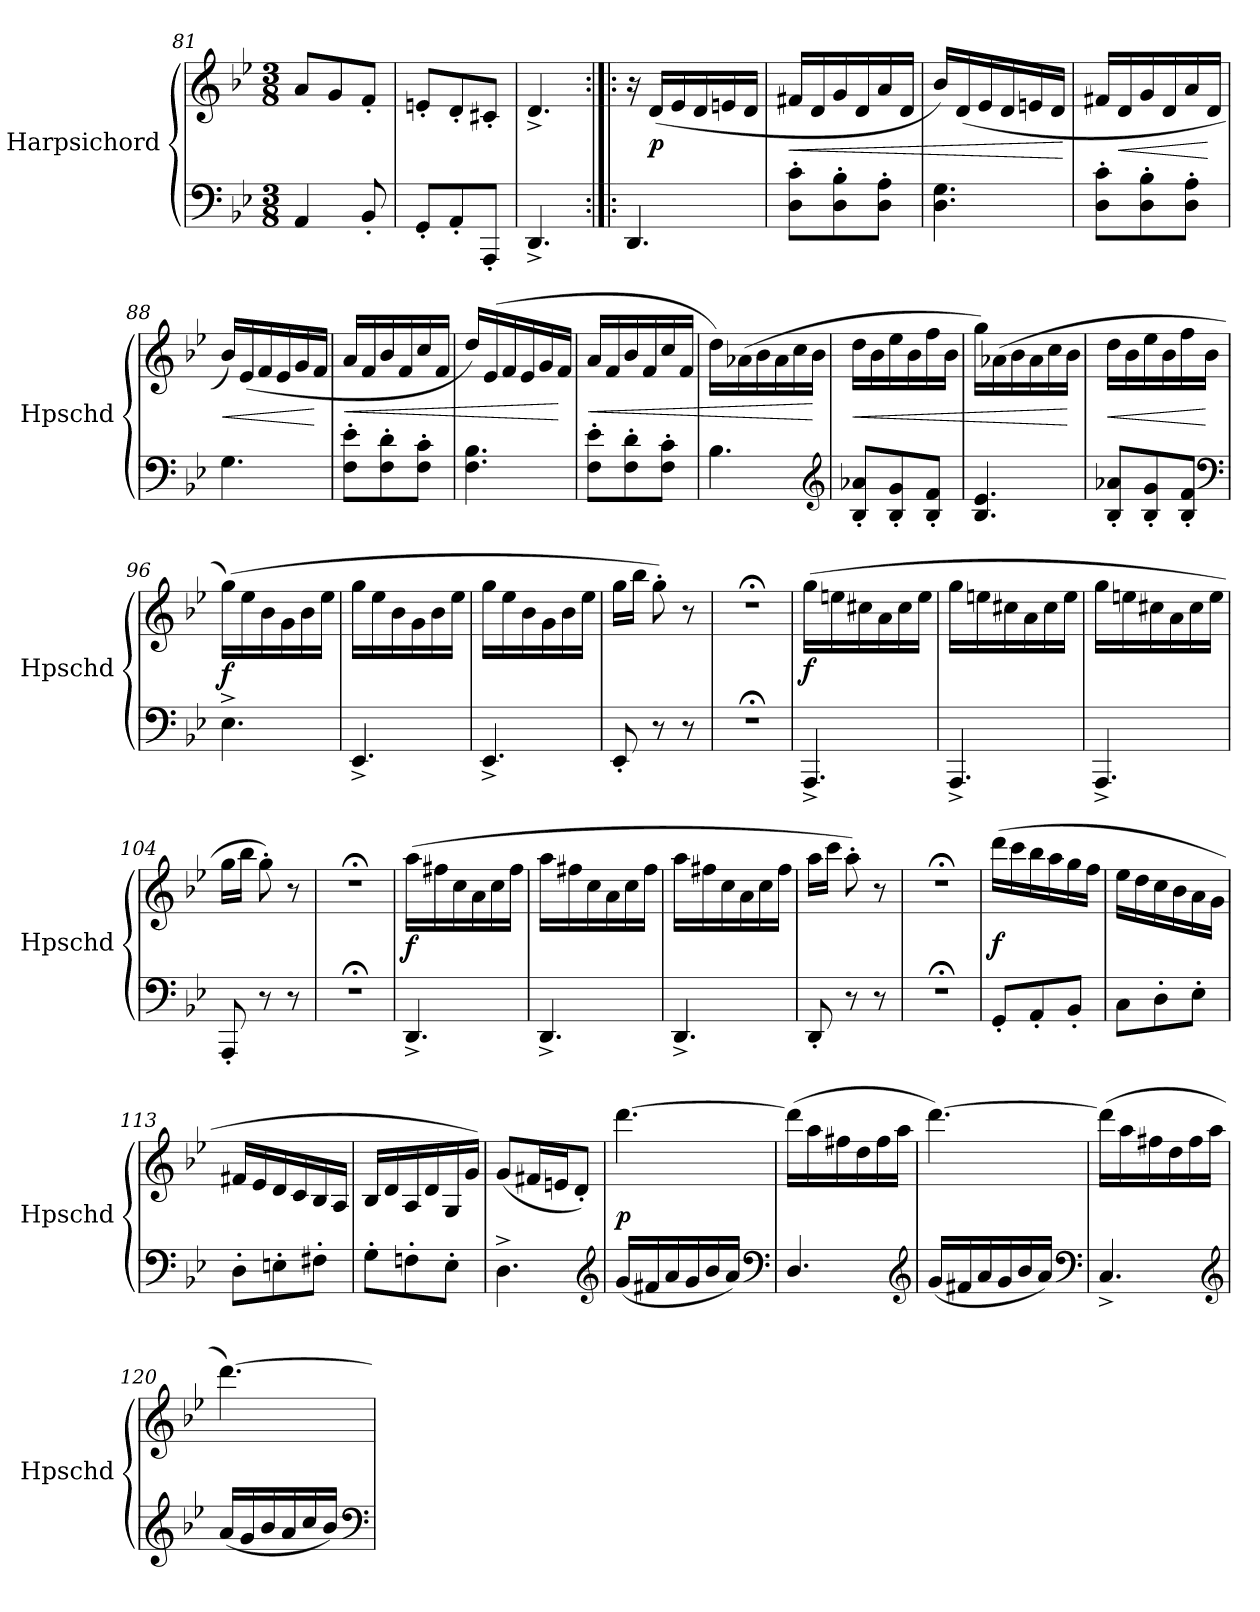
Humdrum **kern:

**kern	**kern	**dynam
*part1	*part1	*part1
*staff2	*staff1	*staff1/2
*I"Harpsichord	*	*
*I'Hpschd	*	*
*clefF4	*clefG2	*
*k[b-e-]	*k[b-e-]	*
*g:	*g:	*
*M3/8	*M3/8	*
=81	=81	=81
4AA/	8a/L	.
.	8g/	.
8BB-'/	8f'/J	.
=82	=82	=82
8GG'/L	8en'/L	.
8AA'/	8d'/	.
8AAA'/J	8c#X'/J	.
=83	=83	=83
4.DD^/	4.d^/	.
=84:|!|:	=84:|!|:	=84:|!|:
4.DD/	16r	.
.	(16d/LL	p
.	16e-/	.
.	16d/	.
.	16en/	.
.	16d/JJ	.
=85	=85	=85
8D'\ 8c'\L	16f#X/LL	<
.	16d/	.
8D'\ 8B-'\	16g/	.
.	16d/	.
8D'\ 8A'\J	16a/	.
.	16d/JJ	.
=86	=86	=86
4.D\ 4.G\	16b-/LL)	.
.	(16d/	.
.	16e-/	.
.	16d/	.
.	16en/	.
.	16d/JJ	.
.	.	[
=87	=87	=87
8D'\ 8c'\L	16f#X/LL	.
.	16d/	<
8D'\ 8B-'\	16g/	.
.	16d/	.
8D'\ 8A'\J	16a/	.
.	16d/JJ	[
=88	=88	=88
4.G\	16b-/LL)	<
.	(16e-/	.
.	16f/	.
.	16e-/	.
.	16g/	.
.	16f/JJ	[
=89	=89	=89
8F'\ 8e-'\L	16a/LL	<
.	16f/	.
8F'\ 8d'\	16b-/	.
.	16f/	.
8F'\ 8c'\J	16cc/	.
.	16f/JJ	.
=90	=90	=90
4.F\ 4.B-\	16dd/LL)	.
.	(16e-/	.
.	16f/	.
.	16e-/	.
.	16g/	.
.	16f/JJ	[
=91	=91	=91
8F'\ 8e-'\L	16a/LL	<
.	16f/	.
8F'\ 8d'\	16b-/	.
.	16f/	.
8F'\ 8c'\J	16cc/	.
.	16f/JJ	.
=92	=92	=92
4.B-\	16dd\LL)	.
.	(16a-X\	.
.	16b-\	.
.	16a-\	.
.	16cc\	.
.	16b-\JJ	[
*clefG2	*	*
=93	=93	=93
8B-'/ 8a-X'/L	16dd\LL	<
.	16b-\	.
8B-'/ 8g'/	16ee-\	.
.	16b-\	.
8B-'/ 8f'/J	16ff\	.
.	16b-\JJ	.
=94	=94	=94
4.B-/ 4.e-/	16gg\LL)	.
.	(16a-X\	.
.	16b-\	.
.	16a-\	.
.	16cc\	.
.	16b-\JJ	[
=95	=95	=95
8B-'/ 8a-X'/L	16dd\LL	<
.	16b-\	.
8B-'/ 8g'/	16ee-\	.
.	16b-\	.
8B-'/ 8f'/J	16ff\	.
.	16b-\JJ	[
*clefF4	*	*
=96	=96	=96
4.E-^\	(16gg\LL)	f
.	16ee-\	.
.	16b-\	.
.	16g\	.
.	16b-\	.
.	16ee-\JJ	.
=97	=97	=97
4.EE-^/	16gg\LL	.
.	16ee-\	.
.	16b-\	.
.	16g\	.
.	16b-\	.
.	16ee-\JJ	.
=98	=98	=98
4.EE-^/	16gg\LL	.
.	16ee-\	.
.	16b-\	.
.	16g\	.
.	16b-\	.
.	16ee-\JJ	.
=99	=99	=99
8EE-'/	16gg\LL	.
.	16bb-\JJ	.
8r	8gg'\)	.
8r	8r	.
=100	=100	=100
4.r;<	4.r;<	.
=101	=101	=101
4.AAA^/	(16gg\LL	f
.	16een\	.
.	16cc#X\	.
.	16a\	.
.	16cc#\	.
.	16ee\JJ	.
=102	=102	=102
4.AAA^/	16gg\LL	.
.	16een\	.
.	16cc#X\	.
.	16a\	.
.	16cc#\	.
.	16ee\JJ	.
=103	=103	=103
4.AAA^/	16gg\LL	.
.	16een\	.
.	16cc#X\	.
.	16a\	.
.	16cc#\	.
.	16ee\JJ	.
=104	=104	=104
8AAA'/	16gg\LL	.
.	16bb-\JJ	.
8r	8gg'\)	.
8r	8r	.
=105	=105	=105
4.r;<	4.r;<	.
=106	=106	=106
4.DD^/	(16aa\LL	f
.	16ff#X\	.
.	16cc\	.
.	16a\	.
.	16cc\	.
.	16ff#\JJ	.
=107	=107	=107
4.DD^/	16aa\LL	.
.	16ff#X\	.
.	16cc\	.
.	16a\	.
.	16cc\	.
.	16ff#\JJ	.
=108	=108	=108
4.DD^/	16aa\LL	.
.	16ff#X\	.
.	16cc\	.
.	16a\	.
.	16cc\	.
.	16ff#\JJ	.
=109	=109	=109
8DD'/	16aa\LL	.
.	16ccc\JJ	.
8r	8aa'\)	.
8r	8r	.
=110	=110	=110
4.r;<	4.r;<	.
=111	=111	=111
8GG'/L	(16ddd\LL	f
.	16ccc\	.
8AA'/	16bb-\	.
.	16aa\	.
8BB-'/J	16gg\	.
.	16ff\JJ	.
=112	=112	=112
8C\L	16ee-\LL	.
.	16dd\	.
8D'\	16cc\	.
.	16b-\	.
8E-'\J	16a\	.
.	16g\JJ	.
=113	=113	=113
8D'\L	16f#X/LL	.
.	16e-/	.
8En'\	16d/	.
.	16c/	.
8F#X'\J	16B-/	.
.	16A/JJ	.
=114	=114	=114
8G'\L	16B-/LL	.
.	16d/	.
8Fn'\	16A/	.
.	16d/	.
8E-'\J	16G/	.
.	16g/JJ)	.
=115	=115	=115
4.D^\	(8g/L	.
.	16f#X/L	.
.	16en/J	.
.	8d'/J)	.
*clefG2	*	*
=116	=116	=116
(16g/LL	[4.ddd\	p
16f#X/	.	.
16a/	.	.
16g/	.	.
16b-/	.	.
16a/JJ)	.	.
*clefF4	*	*
=117	=117	=117
4.D/	(16ddd\LL]	.
.	16aa\	.
.	16ff#X\	.
.	16dd\	.
.	16ff#\	.
.	16aa\JJ	.
*clefG2	*	*
=118	=118	=118
(16g/LL	[4.ddd\)	.
16f#X/	.	.
16a/	.	.
16g/	.	.
16b-/	.	.
16a/JJ)	.	.
*clefF4	*	*
=119	=119	=119
4.C^/	(16ddd\LL]	.
.	16aa\	.
.	16ff#X\	.
.	16dd\	.
.	16ff#\	.
.	16aa\JJ	.
*clefG2	*	*
=120	=120	=120
(16a/LL	[4.ddd\)	.
16g/	.	.
16b-/	.	.
16a/	.	.
16cc/	.	.
16b-/JJ)	.	.
*clefF4	*	*
=	=	=
*-	*-	*-
